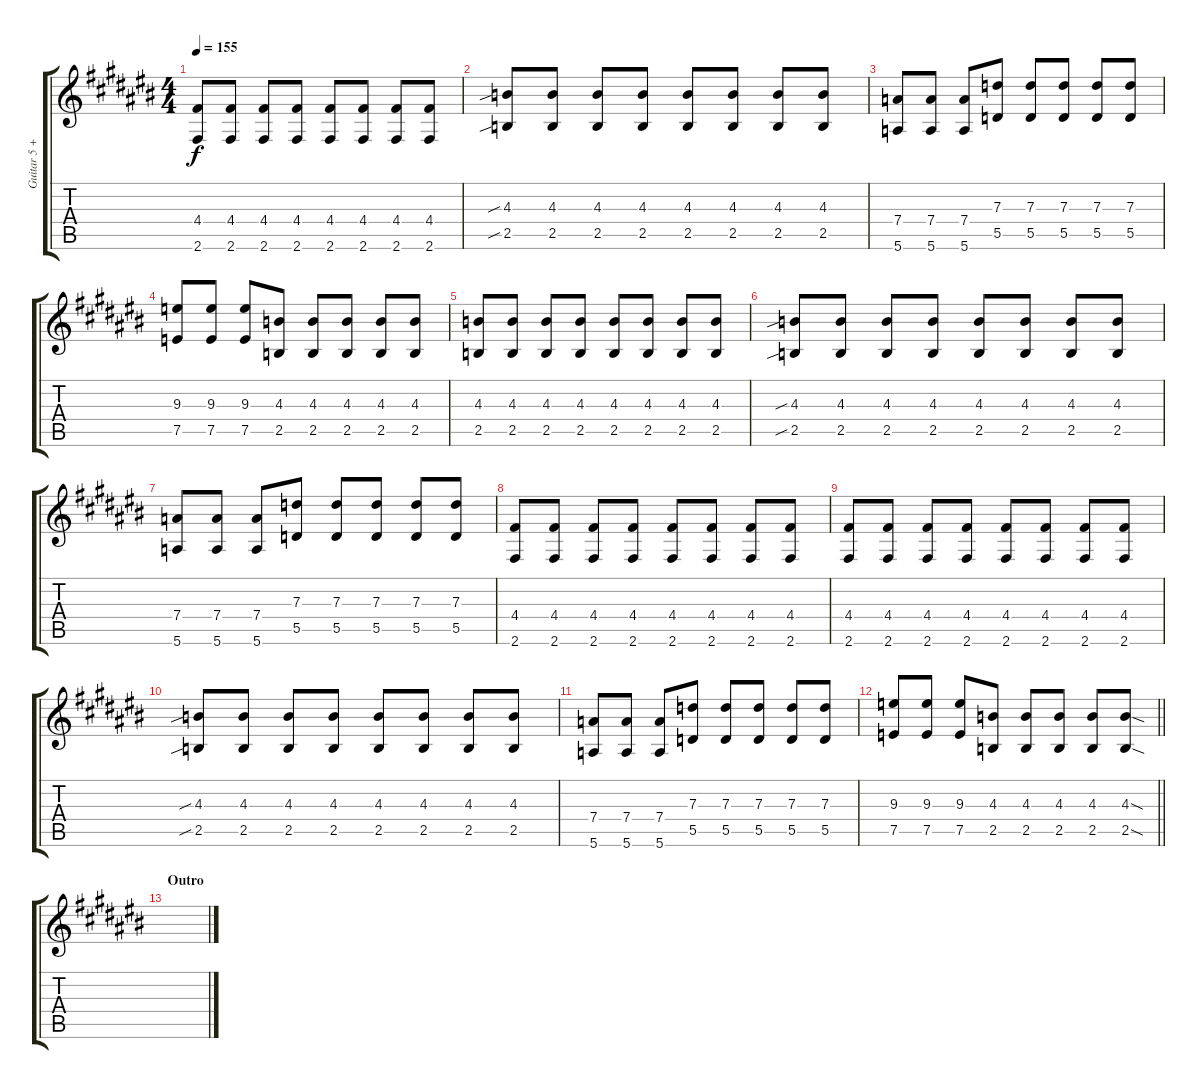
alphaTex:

\track ("Guitar 5 + Synth" "Guitar 5 +") {instrument electricguitarmuted}
\staff {score tabs}
\tuning (E4 B3 G3 D3 A2 E2) {hide}
\ts (4 4)
\tempo 155
\clef g2
\ks c#
(4.4 2.6).8{dy f} (4.4 2.6).8 (4.4 2.6).8 (4.4 2.6).8 (4.4 2.6).8 (4.4 2.6).8 (4.4 2.6).8 (4.4 2.6).8 |
(4.3{sib} 2.5{sib}).8 (4.3 2.5).8 (4.3 2.5).8 (4.3 2.5).8 (4.3 2.5).8 (4.3 2.5).8 (4.3 2.5).8 (4.3 2.5).8 |
(7.4 5.6).8 (7.4 5.6).8 (7.4 5.6).8 (7.3 5.5).8 (7.3 5.5).8 (7.3 5.5).8 (7.3 5.5).8 (7.3 5.5).8 |
(9.3 7.5).8 (9.3 7.5).8 (9.3 7.5).8 (4.3 2.5).8 (4.3 2.5).8 (4.3 2.5).8 (4.3 2.5).8 (4.3 2.5).8 |
(4.3 2.5).8 (4.3 2.5).8 (4.3 2.5).8 (4.3 2.5).8 (4.3 2.5).8 (4.3 2.5).8 (4.3 2.5).8 (4.3 2.5).8 |
(4.3{sib} 2.5{sib}).8{volume 11 instrument overdrivenguitar} (4.3 2.5).8 (4.3 2.5).8 (4.3 2.5).8 (4.3 2.5).8 (4.3 2.5).8 (4.3 2.5).8 (4.3 2.5).8 |
(7.4 5.6).8 (7.4 5.6).8 (7.4 5.6).8 (7.3 5.5).8 (7.3 5.5).8 (7.3 5.5).8 (7.3 5.5).8 (7.3 5.5).8 |
(4.4 2.6).8 (4.4 2.6).8 (4.4 2.6).8 (4.4 2.6).8 (4.4 2.6).8 (4.4 2.6).8 (4.4 2.6).8 (4.4 2.6).8 |
(4.4 2.6).8 (4.4 2.6).8 (4.4 2.6).8 (4.4 2.6).8 (4.4 2.6).8 (4.4 2.6).8 (4.4 2.6).8 (4.4 2.6).8 |
(4.3{sib} 2.5{sib}).8 (4.3 2.5).8 (4.3 2.5).8 (4.3 2.5).8 (4.3 2.5).8 (4.3 2.5).8 (4.3 2.5).8 (4.3 2.5).8 |
(7.4 5.6).8 (7.4 5.6).8 (7.4 5.6).8 (7.3 5.5).8 (7.3 5.5).8 (7.3 5.5).8 (7.3 5.5).8 (7.3 5.5).8 |
\barLineRight lightlight
(9.3 7.5).8 (9.3 7.5).8 (9.3 7.5).8 (4.3 2.5).8 (4.3 2.5).8 (4.3 2.5).8 (4.3 2.5).8 (4.3{sod} 2.5{sod}).8 |
\section ("" "Outro")
